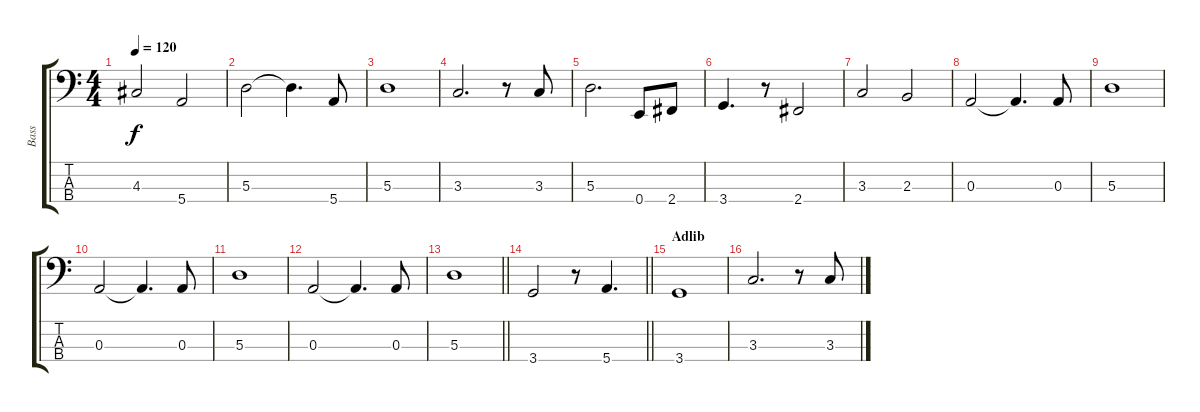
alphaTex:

\track ("Bass" "Bass") {instrument electricbassfinger}
\staff {score tabs}
\tuning (G2 D2 A1 E1) {hide}
\ts (4 4)
\tempo 120
\clef f4
\ks c
4.3.2{dy f} 5.4.2 |
5.3.2 5.3{t}.4{d} 5.4.8 |
5.3.1 |
3.3.2{d} r.8 3.3.8 |
5.3.2{d} 0.4.8 2.4.8 |
3.4.4{d} r.8 2.4.2 |
3.3.2 2.3.2 |
0.3.2 0.3{t}.4{d} 0.3.8 |
5.3.1 |
0.3.2 0.3{t}.4{d} 0.3.8 |
5.3.1 |
0.3.2 0.3{t}.4{d} 0.3.8 |
\barLineRight lightlight
5.3.1 |
\barLineRight lightlight
3.4.2 r.8 5.4.4{d} |
\section ("" "Adlib")
3.4.1 |
3.3.2{d} r.8 3.3.8
